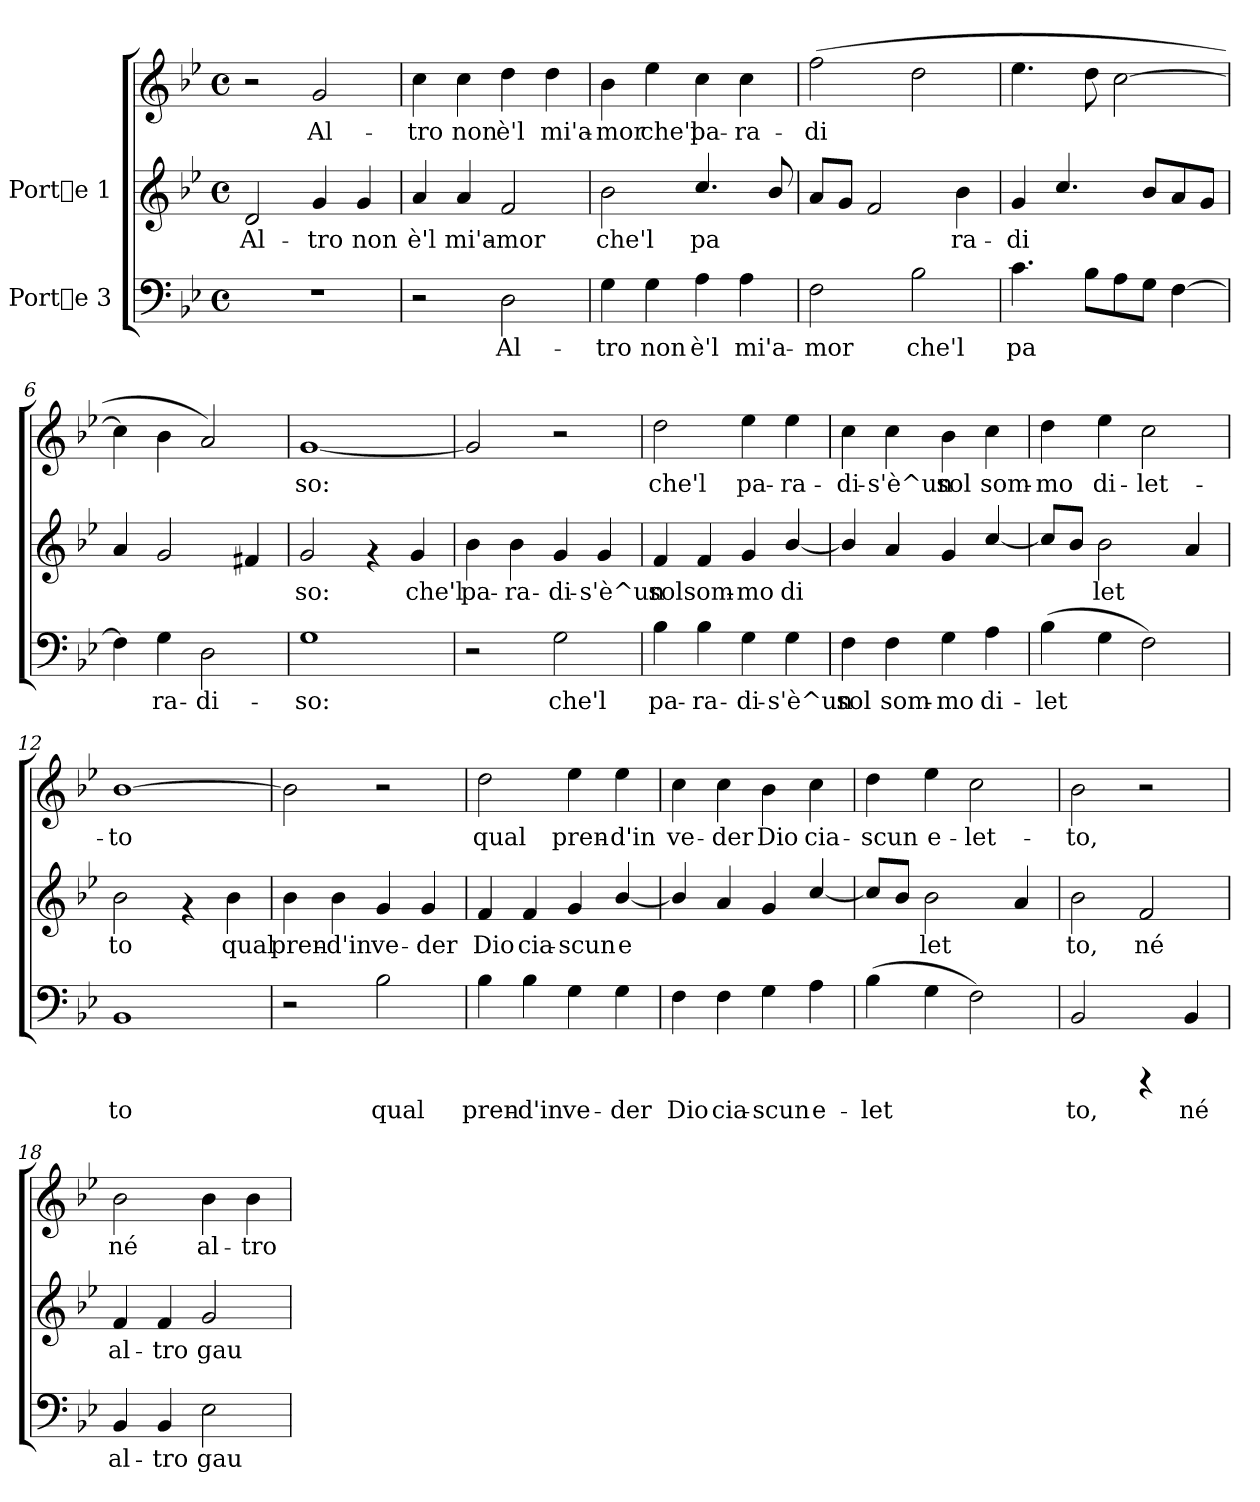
**kern	**text	**kern	**text	**kern	**text
*part2	*part2	*part1	*part1	*part1	*part1
*staff3	*staff3	*staff2	*staff2	*staff1	*staff1
*I"Porte 3	*	*I"Porte 1	*	*	*
!!LO:PB:g=z
*stria5	*	*stria5	*	*stria5	*
*clefF4	*	*clefG2	*	*clefG2	*
*k[b-e-]	*	*k[b-e-]	*	*k[b-e-]	*
*B-:	*	*B-:	*	*B-:	*
*M4/4	*	*M4/4	*	*M4/4	*
*met(c)	*	*met(c)	*	*met(c)	*
*MM144	*	*MM144	*	*MM144	*
=1	=1	=1	=1	=1	=1
!	!	!	!LO:LY:b:cj	!	!
1r	.	2d/	-Al-	2r	.
!	!	!	!LO:LY:b:cj	!	!LO:LY:b:cj
.	.	4g/	-tro	2g/	Al-
!	!	!	!LO:LY:b:cj	!	!
.	.	4g/	non	.	.
=2	=2	=2	=2	=2	=2
!	!	!	!LO:LY:b:cj	!	!LO:LY:b:cj
2r	.	4a/	-è'l	4cc\	tro
!	!	!	!LO:LY:b:cj	!	!LO:LY:b:cj
.	.	4a/	mi'a-	4cc\	non
!	!LO:LY:b:cj	!	!LO:LY:b:cj	!	!LO:LY:b:cj
2D\	Al-	2f/	-mor	4dd\	è'l
!	!	!	!	!	!LO:LY:b:cj
.	.	.	.	4dd\	mi'a-
=3	=3	=3	=3	=3	=3
!	!LO:LY:b:cj	!	!LO:LY:b:cj	!	!LO:LY:b:cj
4G\	-tro	2b-\	-che'l	4b-\	mor
!	!LO:LY:b:cj	!	!	!	!LO:LY:b:cj
4G\	non	.	.	4ee-\	che'l
!	!LO:LY:b:cj	!	!LO:LY:b:cj	!	!LO:LY:b:cj
4A\	è'l	4.cc/	pa-	4cc\	pa-
!	!LO:LY:b:cj	!	!	!	!LO:LY:b:cj
4A\	mi'a-	.	.	4cc\	-ra-
!	!	!	!LO:LY:b:cj	!	!
.	.	8b-/	--	.	.
=4	=4	=4	=4	=4	=4
!	!LO:LY:b:cj	!	!LO:LY:b:cj	!	!LO:LY:b:cj
2F\	-mor	8a/L	-	(>2ff\	-di-
!	!	!	!LO:LY:b:cj	!	!
.	.	8g/J	.	.	.
!	!	!	!LO:LY:b:cj	!	!
.	.	2f/	.	.	.
!	!LO:LY:b:cj	!	!	!	!LO:LY:b:cj
2B-\	che'l	.	.	2dd\	--
!	!	!	!LO:LY:b:cj	!	!
.	.	4b-\	ra-	.	.
=5	=5	=5	=5	=5	=5
!	!LO:LY:b:cj	!	!LO:LY:b:cj	!	!
4.c\	pa-	4g/	-di-	4.ee-\	.
!	!	!	!LO:LY:b:cj	!	!
.	.	4.cc/	--	.	.
!	!LO:LY:b:cj	!	!	!	!
8B-\L	--	.	.	8dd\	.
!	!LO:LY:b:cj	!	!	!	!
8A\	--	.	.	[>2cc\	.
!	!LO:LY:b:cj	!	!LO:LY:b:cj	!	!
8G\J	--	8b-/L	--	.	.
!	!LO:LY:b:cj	!	!LO:LY:b:cj	!	!
[>4F\	--	8a/	--	.	.
!	!	!	!LO:LY:b:cj	!	!
.	.	8g/J	--	.	.
!!LO:LB:g=z
=6	=6	=6	=6	=6	=6
!	!LO:LY:b:cj	!	!	!	!
4F\]	-	4a/	.	4cc\]	.
!	!LO:LY:b:cj	!	!	!	!
4G\	ra-	2g/	.	4b-\	.
!	!LO:LY:b:cj	!	!	!	!
2D\	-di-	.	.	2a/)	.
.	.	4f#X/	.	.	.
=7	=7	=7	=7	=7	=7
!	!LO:LY:b:cj	!	!LO:LY:b:cj	!	!LO:LY:b:cj
1G	-so:	2g/	so:	[<1g	-so:
.	.	4rf	.	.	.
!	!	!	!LO:LY:b:cj	!	!
.	.	4g/	che'l	.	.
=8	=8	=8	=8	=8	=8
!	!	!	!LO:LY:b:cj	!	!
2r	.	4b-\	pa-	2g/]	.
!	!	!	!LO:LY:b:cj	!	!
.	.	4b-\	-ra-	.	.
!	!LO:LY:b:cj	!	!LO:LY:b:cj	!	!
2G\	che'l	4g/	-di-	2r	.
!	!	!	!LO:LY:b:cj	!	!
.	.	4g/	-s'è^un	.	.
=9	=9	=9	=9	=9	=9
!	!LO:LY:b:cj	!	!LO:LY:b:cj	!	!LO:LY:b:cj
4B-\	pa-	4f/	-sol	2dd\	che'l
!	!LO:LY:b:cj	!	!LO:LY:b:cj	!	!
4B-\	-ra-	4f/	som-	.	.
!	!LO:LY:b:cj	!	!LO:LY:b:cj	!	!LO:LY:b:cj
4G\	-di-	4g/	-mo	4ee-\	pa-
!	!LO:LY:b:cj	!	!LO:LY:b:cj	!	!LO:LY:b:cj
4G\	-s'è^un	[<4b-/	di-	4ee-\	-ra-
=10	=10	=10	=10	=10	=10
!	!LO:LY:b:cj	!	!	!	!LO:LY:b:cj
4F\	sol	4b-/]	.	4cc\	-di-
!	!LO:LY:b:cj	!	!	!	!LO:LY:b:cj
4F\	som-	4a/	.	4cc\	-s'è^un
!	!LO:LY:b:cj	!	!	!	!LO:LY:b:cj
4G\	-mo	4g/	.	4b-\	sol
!	!LO:LY:b:cj	!	!	!	!LO:LY:b:cj
4A\	di-	[<4cc/	.	4cc\	som-
=11	=11	=11	=11	=11	=11
!	!LO:LY:b:cj	!	!LO:LY:b:cj	!	!LO:LY:b:cj
(>4B-\	-let-	8cc/L]	-	4dd\	-mo
!	!	!	!LO:LY:b:cj	!	!
.	.	8b-/J	.	.	.
!	!LO:LY:b:cj	!	!LO:LY:b:cj	!	!LO:LY:b:cj
4G\	--	2b-\	let-	4ee-\	di-
!	!LO:LY:b:cj	!	!	!	!LO:LY:b:cj
2F\)	--	.	.	2cc\	-let-
!	!	!	!LO:LY:b:cj	!	!
.	.	4a/	--	.	.
!!LO:LB:g=z
=12	=12	=12	=12	=12	=12
!	!LO:LY:b:cj	!	!LO:LY:b:cj	!	!LO:LY:b:cj
1BB-	-to	2b-\	to	[>1b-	-to
.	.	4rf	.	.	.
!	!	!	!LO:LY:b:cj	!	!
.	.	4b-\	qual	.	.
=13	=13	=13	=13	=13	=13
!	!	!	!LO:LY:b:cj	!	!
2r	.	4b-\	pren-	2b-\]	.
!	!	!	!LO:LY:b:cj	!	!
.	.	4b-\	-d'in	.	.
!	!LO:LY:b:cj	!	!LO:LY:b:cj	!	!
2B-\	qual	4g/	ve-	2r	.
!	!	!	!LO:LY:b:cj	!	!
.	.	4g/	-der	.	.
=14	=14	=14	=14	=14	=14
!	!LO:LY:b:cj	!	!LO:LY:b:cj	!	!LO:LY:b:cj
4B-\	pren-	4f/	Dio	2dd\	qual
!	!LO:LY:b:cj	!	!LO:LY:b:cj	!	!
4B-\	-d'in	4f/	cia-	.	.
!	!LO:LY:b:cj	!	!LO:LY:b:cj	!	!LO:LY:b:cj
4G\	ve-	4g/	-scun	4ee-\	pren-
!	!LO:LY:b:cj	!	!LO:LY:b:cj	!	!LO:LY:b:cj
4G\	-der	[<4b-/	e-	4ee-\	-d'in
=15	=15	=15	=15	=15	=15
!	!LO:LY:b:cj	!	!	!	!LO:LY:b:cj
4F\	Dio	4b-/]	.	4cc\	-ve-
!	!LO:LY:b:cj	!	!	!	!LO:LY:b:cj
4F\	cia-	4a/	.	4cc\	-der
!	!LO:LY:b:cj	!	!	!	!LO:LY:b:cj
4G\	-scun	4g/	.	4b-\	Dio
!	!LO:LY:b:cj	!	!	!	!LO:LY:b:cj
4A\	e-	[<4cc/	.	4cc\	cia-
=16	=16	=16	=16	=16	=16
!	!LO:LY:b:cj	!	!LO:LY:b:cj	!	!LO:LY:b:cj
(>4B-\	-let-	8cc/L]	-	4dd\	-scun
!	!	!	!LO:LY:b:cj	!	!
.	.	8b-/J	.	.	.
!	!LO:LY:b:cj	!	!LO:LY:b:cj	!	!LO:LY:b:cj
4G\	--	2b-\	let-	4ee-\	e-
!	!LO:LY:b:cj	!	!	!	!LO:LY:b:cj
2F\)	--	.	.	2cc\	-let-
!	!	!	!LO:LY:b:cj	!	!
.	.	4a/	--	.	.
=17	=17	=17	=17	=17	=17
!	!LO:LY:b:cj	!	!LO:LY:b:cj	!	!LO:LY:b:cj
2BB-/	-to,	2b-\	to,	2b-\	-to,
!	!	!	!LO:LY:b:cj	!	!
4rCCC	.	2f/	né	2r	.
!	!LO:LY:b:cj	!	!	!	!
4BB-/	né	.	.	.	.
!!LO:LB:g=z
=18	=18	=18	=18	=18	=18
!	!LO:LY:b:cj	!	!LO:LY:b:cj	!	!LO:LY:b:cj
4BB-/	al-	4f/	al-	2b-\	né
!	!LO:LY:b:cj	!	!LO:LY:b:cj	!	!
4BB-/	-tro	4f/	-tro	.	.
!	!LO:LY:b:cj	!	!LO:LY:b:cj	!	!LO:LY:b:cj
2E-\	gau-	2g/	gau-	4b-\	al-
!	!	!	!	!	!LO:LY:b:cj
.	.	.	.	4b-\	-tro
=	=	=	=	=	=
*-	*-	*-	*-	*-	*-
